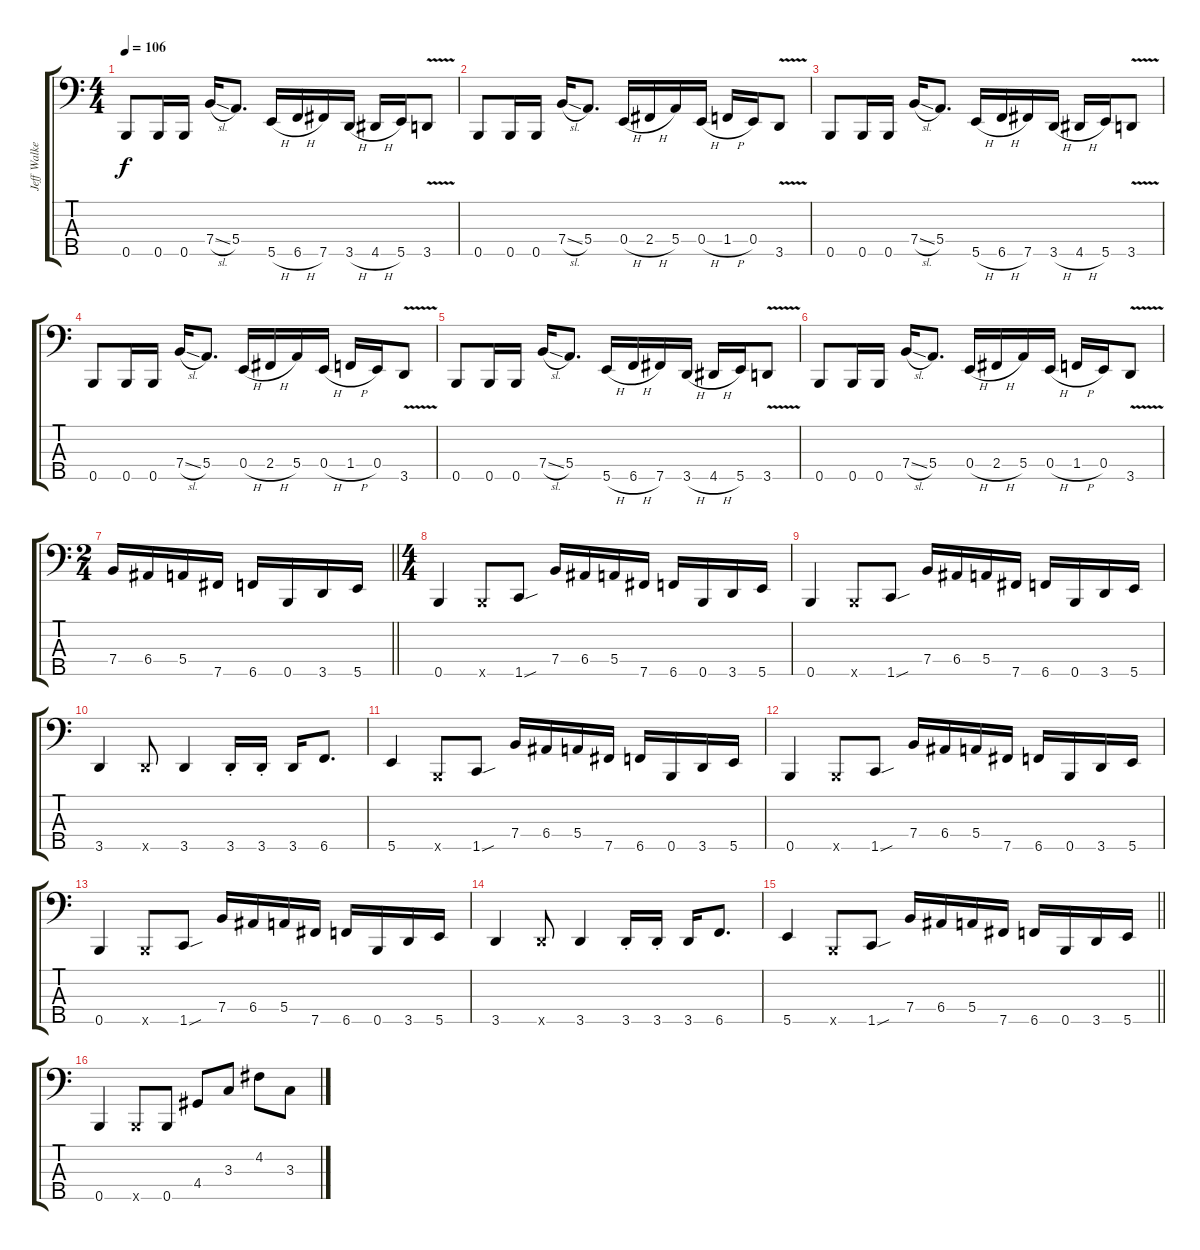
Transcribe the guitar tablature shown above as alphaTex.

\track ("Jeff Walker" "Jeff Walke") {instrument electricbasspick}
\staff {score tabs}
\tuning (G2 D2 A1 E1 B0) {hide}
\ts (4 4)
\tempo 106
\clef f4
\ks c
0.5.8{dy f} 0.5.16 0.5.16 7.4{sl}.16 5.4.8{d} 5.5{h}.16 6.5{h}.16 7.5.16 3.5{h}.16 4.5{h}.16 5.5.16 3.5{v}.8 |
0.5.8 0.5.16 0.5.16 7.4{sl}.16 5.4.8{d} 0.4{h}.16 2.4{h}.16 5.4.16 0.4{h}.16 1.4{h}.16 0.4.16 3.5{v}.8 |
0.5.8 0.5.16 0.5.16 7.4{sl}.16 5.4.8{d} 5.5{h}.16 6.5{h}.16 7.5.16 3.5{h}.16 4.5{h}.16 5.5.16 3.5{v}.8 |
0.5.8 0.5.16 0.5.16 7.4{sl}.16 5.4.8{d} 0.4{h}.16 2.4{h}.16 5.4.16 0.4{h}.16 1.4{h}.16 0.4.16 3.5{v}.8 |
0.5.8 0.5.16 0.5.16 7.4{sl}.16 5.4.8{d} 5.5{h}.16 6.5{h}.16 7.5.16 3.5{h}.16 4.5{h}.16 5.5.16 3.5{v}.8 |
0.5.8 0.5.16 0.5.16 7.4{sl}.16 5.4.8{d} 0.4{h}.16 2.4{h}.16 5.4.16 0.4{h}.16 1.4{h}.16 0.4.16 3.5{v}.8 |
\ts (2 4)
\barLineRight lightlight
7.4.16 6.4.16 5.4.16 7.5.16 6.5.16 0.5.16 3.5.16 5.5.16 |
\ts (4 4)
\section ("" "")
0.5.4 0.5{x}.8 1.5{sou}.8 7.4.16 6.4.16 5.4.16 7.5.16 6.5.16 0.5.16 3.5.16 5.5.16 |
0.5.4 0.5{x}.8 1.5{sou}.8 7.4.16 6.4.16 5.4.16 7.5.16 6.5.16 0.5.16 3.5.16 5.5.16 |
3.5.4 3.5{x}.8 3.5.4 3.5{st}.16 3.5{st}.16 3.5.16 6.5.8{d} |
5.5.4 0.5{x}.8 1.5{sou}.8 7.4.16 6.4.16 5.4.16 7.5.16 6.5.16 0.5.16 3.5.16 5.5.16 |
0.5.4 0.5{x}.8 1.5{sou}.8 7.4.16 6.4.16 5.4.16 7.5.16 6.5.16 0.5.16 3.5.16 5.5.16 |
0.5.4 0.5{x}.8 1.5{sou}.8 7.4.16 6.4.16 5.4.16 7.5.16 6.5.16 0.5.16 3.5.16 5.5.16 |
3.5.4 3.5{x}.8 3.5.4 3.5{st}.16 3.5{st}.16 3.5.16 6.5.8{d} |
\barLineRight lightlight
5.5.4 0.5{x}.8 1.5{sou}.8 7.4.16 6.4.16 5.4.16 7.5.16 6.5.16 0.5.16 3.5.16 5.5.16 |
\section ("" "")
0.5.4 0.5{x}.8 0.5.8 4.4.8 3.3.8 4.2.8 3.3.8
